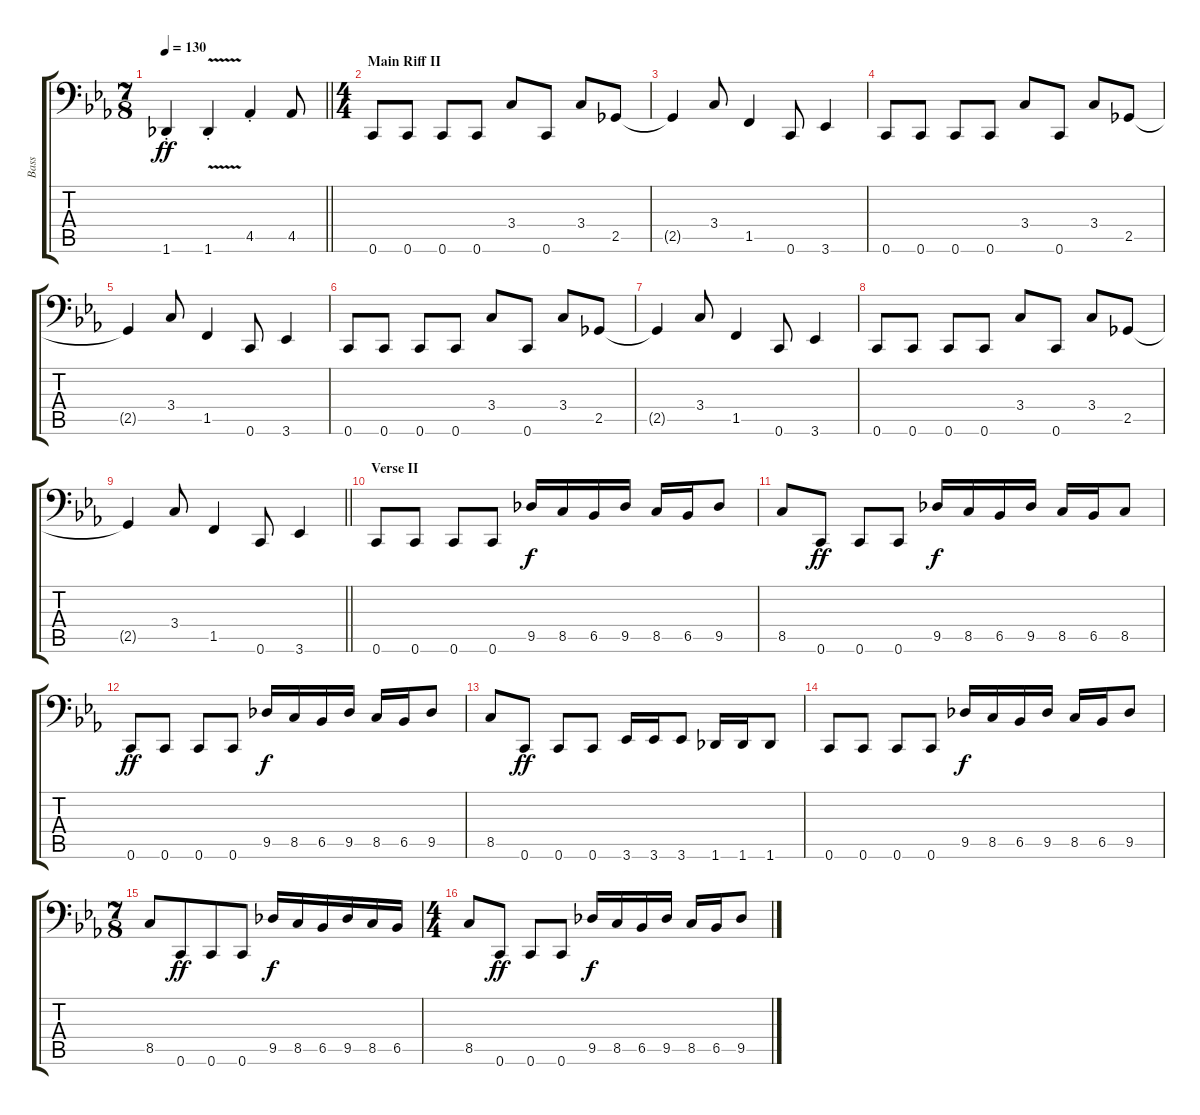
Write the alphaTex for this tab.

\track ("Bass" "Bass") {instrument electricbassfinger}
\staff {score tabs}
\tuning (C3 G2 D2 A1 E1 C1) {hide}
\ts (7 8)
\tempo 130
\clef f4
\barLineRight lightlight
\ks cminor
1.6{st}.4{dy ff} 1.6{v st}.4 4.5{st}.4 4.5.8 |
\ts (4 4)
\section ("" "Main Riff II")
0.6.8 0.6.8 0.6.8 0.6.8 3.4.8 0.6.8 3.4.8 2.5.8 |
2.5{t}.4 3.4.8 1.5.4 0.6.8 3.6.4 |
0.6.8 0.6.8 0.6.8 0.6.8 3.4.8 0.6.8 3.4.8 2.5.8 |
2.5{t}.4 3.4.8 1.5.4 0.6.8 3.6.4 |
0.6.8 0.6.8 0.6.8 0.6.8 3.4.8 0.6.8 3.4.8 2.5.8 |
2.5{t}.4 3.4.8 1.5.4 0.6.8 3.6.4 |
0.6.8 0.6.8 0.6.8 0.6.8 3.4.8 0.6.8 3.4.8 2.5.8 |
\barLineRight lightlight
2.5{t}.4 3.4.8 1.5.4 0.6.8 3.6.4 |
\section ("" "Verse II")
0.6.8 0.6.8 0.6.8 0.6.8 9.5.16{dy f} 8.5.16 6.5.16 9.5.16 8.5.16 6.5.16 9.5.8 |
8.5.8 0.6.8{dy ff} 0.6.8 0.6.8 9.5.16{dy f} 8.5.16 6.5.16 9.5.16 8.5.16 6.5.16 8.5.8 |
0.6.8{dy ff} 0.6.8 0.6.8 0.6.8 9.5.16{dy f} 8.5.16 6.5.16 9.5.16 8.5.16 6.5.16 9.5.8 |
8.5.8 0.6.8{dy ff} 0.6.8 0.6.8 3.6.16 3.6.16 3.6.8 1.6.16 1.6.16 1.6.8 |
0.6.8 0.6.8 0.6.8 0.6.8 9.5.16{dy f} 8.5.16 6.5.16 9.5.16 8.5.16 6.5.16 9.5.8 |
\ts (7 8)
8.5.8 0.6.8{dy ff} 0.6.8 0.6.8 9.5.16{dy f} 8.5.16 6.5.16 9.5.16 8.5.16 6.5.16 |
\ts (4 4)
8.5.8 0.6.8{dy ff} 0.6.8 0.6.8 9.5.16{dy f} 8.5.16 6.5.16 9.5.16 8.5.16 6.5.16 9.5.8
